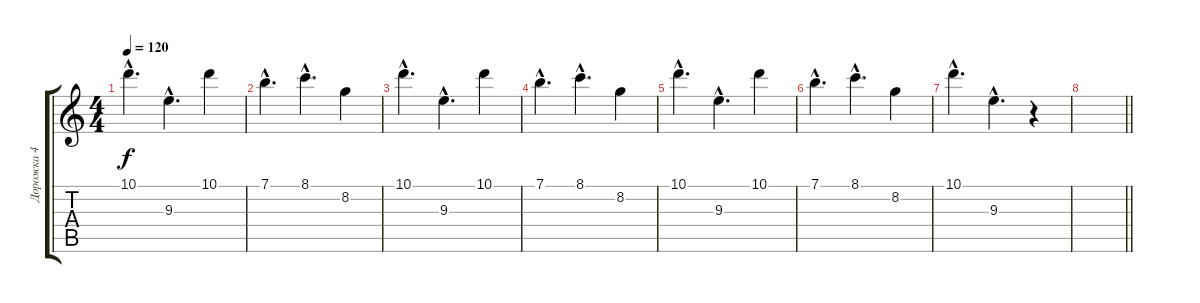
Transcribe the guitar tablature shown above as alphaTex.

\track ("Дорожка 4" "Дорожка 4") {instrument distortionguitar}
\staff {score tabs}
\tuning (E4 B3 G3 D3 A2 E2) {hide}
\ts (4 4)
\tempo 120
\clef g2
\ks c
10.1{hac}.4{d dy f} 9.3{hac}.4{d} 10.1.4 |
7.1{hac}.4{d} 8.1{hac}.4{d} 8.2.4 |
10.1{hac}.4{d} 9.3{hac}.4{d} 10.1.4 |
7.1{hac}.4{d} 8.1{hac}.4{d} 8.2.4 |
10.1{hac}.4{d} 9.3{hac}.4{d} 10.1.4 |
7.1{hac}.4{d} 8.1{hac}.4{d} 8.2.4 |
10.1{hac}.4{d} 9.3{hac}.4{d} r.4 |
\barLineRight lightlight
